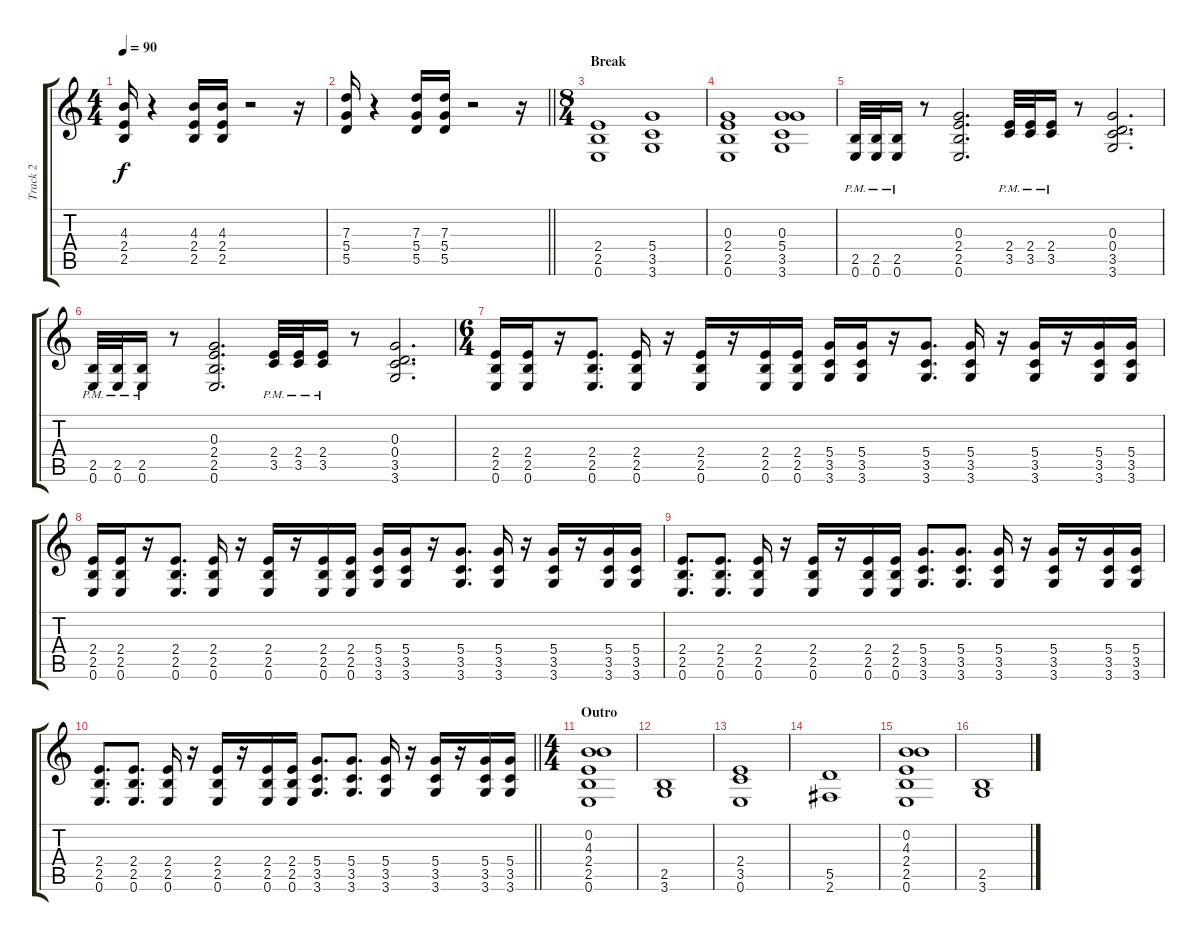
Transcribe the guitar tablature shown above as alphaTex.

\track ("Track 2" "Track 2") {instrument distortionguitar}
\staff {score tabs}
\tuning (E4 B3 G3 D3 A2 E2) {hide}
\ts (4 4)
\tempo 90
\clef g2
\ks c
(4.3 2.4 2.5).16{dy f} r.4 (4.3 2.4 2.5).16 (4.3 2.4 2.5).16 r.2 r.16 |
\barLineRight lightlight
(7.3 5.4 5.5).16 r.4 (7.3 5.4 5.5).16 (7.3 5.4 5.5).16 r.2 r.16 |
\ts (8 4)
\section ("" "Break")
(2.4 2.5 0.6).1 (5.4 3.5 3.6).1 |
(0.3 2.4 2.5 0.6).1 (0.3 5.4 3.5 3.6).1 |
(2.5{pm} 0.6{pm}).32 (2.5{pm} 0.6{pm}).32 (2.5{pm} 0.6{pm}).16 r.8 (0.3 2.4 2.5 0.6).2{d} (2.4{pm} 3.5{pm}).32 (2.4{pm} 3.5{pm}).32 (2.4{pm} 3.5{pm}).16 r.8 (0.3 0.4 3.5 3.6).2{d} |
(2.5{pm} 0.6{pm}).32 (2.5{pm} 0.6{pm}).32 (2.5{pm} 0.6{pm}).16 r.8 (0.3 2.4 2.5 0.6).2{d} (2.4{pm} 3.5{pm}).32 (2.4{pm} 3.5{pm}).32 (2.4{pm} 3.5{pm}).16 r.8 (0.3 0.4 3.5 3.6).2{d} |
\ts (6 4)
(2.4 2.5 0.6).16 (2.4 2.5 0.6).16 r.16 (2.4 2.5 0.6).8{d} (2.4 2.5 0.6).16 r.16 (2.4 2.5 0.6).16 r.16 (2.4 2.5 0.6).16 (2.4 2.5 0.6).16 (5.4 3.5 3.6).16 (5.4 3.5 3.6).16 r.16 (5.4 3.5 3.6).8{d} (5.4 3.5 3.6).16 r.16 (5.4 3.5 3.6).16 r.16 (5.4 3.5 3.6).16 (5.4 3.5 3.6).16 |
(2.4 2.5 0.6).16 (2.4 2.5 0.6).16 r.16 (2.4 2.5 0.6).8{d} (2.4 2.5 0.6).16 r.16 (2.4 2.5 0.6).16 r.16 (2.4 2.5 0.6).16 (2.4 2.5 0.6).16 (5.4 3.5 3.6).16 (5.4 3.5 3.6).16 r.16 (5.4 3.5 3.6).8{d} (5.4 3.5 3.6).16 r.16 (5.4 3.5 3.6).16 r.16 (5.4 3.5 3.6).16 (5.4 3.5 3.6).16 |
(2.4 2.5 0.6).8{d} (2.4 2.5 0.6).8{d} (2.4 2.5 0.6).16 r.16 (2.4 2.5 0.6).16 r.16 (2.4 2.5 0.6).16 (2.4 2.5 0.6).16 (5.4 3.5 3.6).8{d} (5.4 3.5 3.6).8{d} (5.4 3.5 3.6).16 r.16 (5.4 3.5 3.6).16 r.16 (5.4 3.5 3.6).16 (5.4 3.5 3.6).16 |
\barLineRight lightlight
(2.4 2.5 0.6).8{d} (2.4 2.5 0.6).8{d} (2.4 2.5 0.6).16 r.16 (2.4 2.5 0.6).16 r.16 (2.4 2.5 0.6).16 (2.4 2.5 0.6).16 (5.4 3.5 3.6).8{d} (5.4 3.5 3.6).8{d} (5.4 3.5 3.6).16 r.16 (5.4 3.5 3.6).16 r.16 (5.4 3.5 3.6).16 (5.4 3.5 3.6).16 |
\ts (4 4)
\section ("" "Outro")
(0.2 4.3 2.4 2.5 0.6).1 |
(2.5 3.6).1 |
(2.4 3.5 0.6).1 |
(5.5 2.6).1 |
(0.2 4.3 2.4 2.5 0.6).1 |
(2.5 3.6).1
